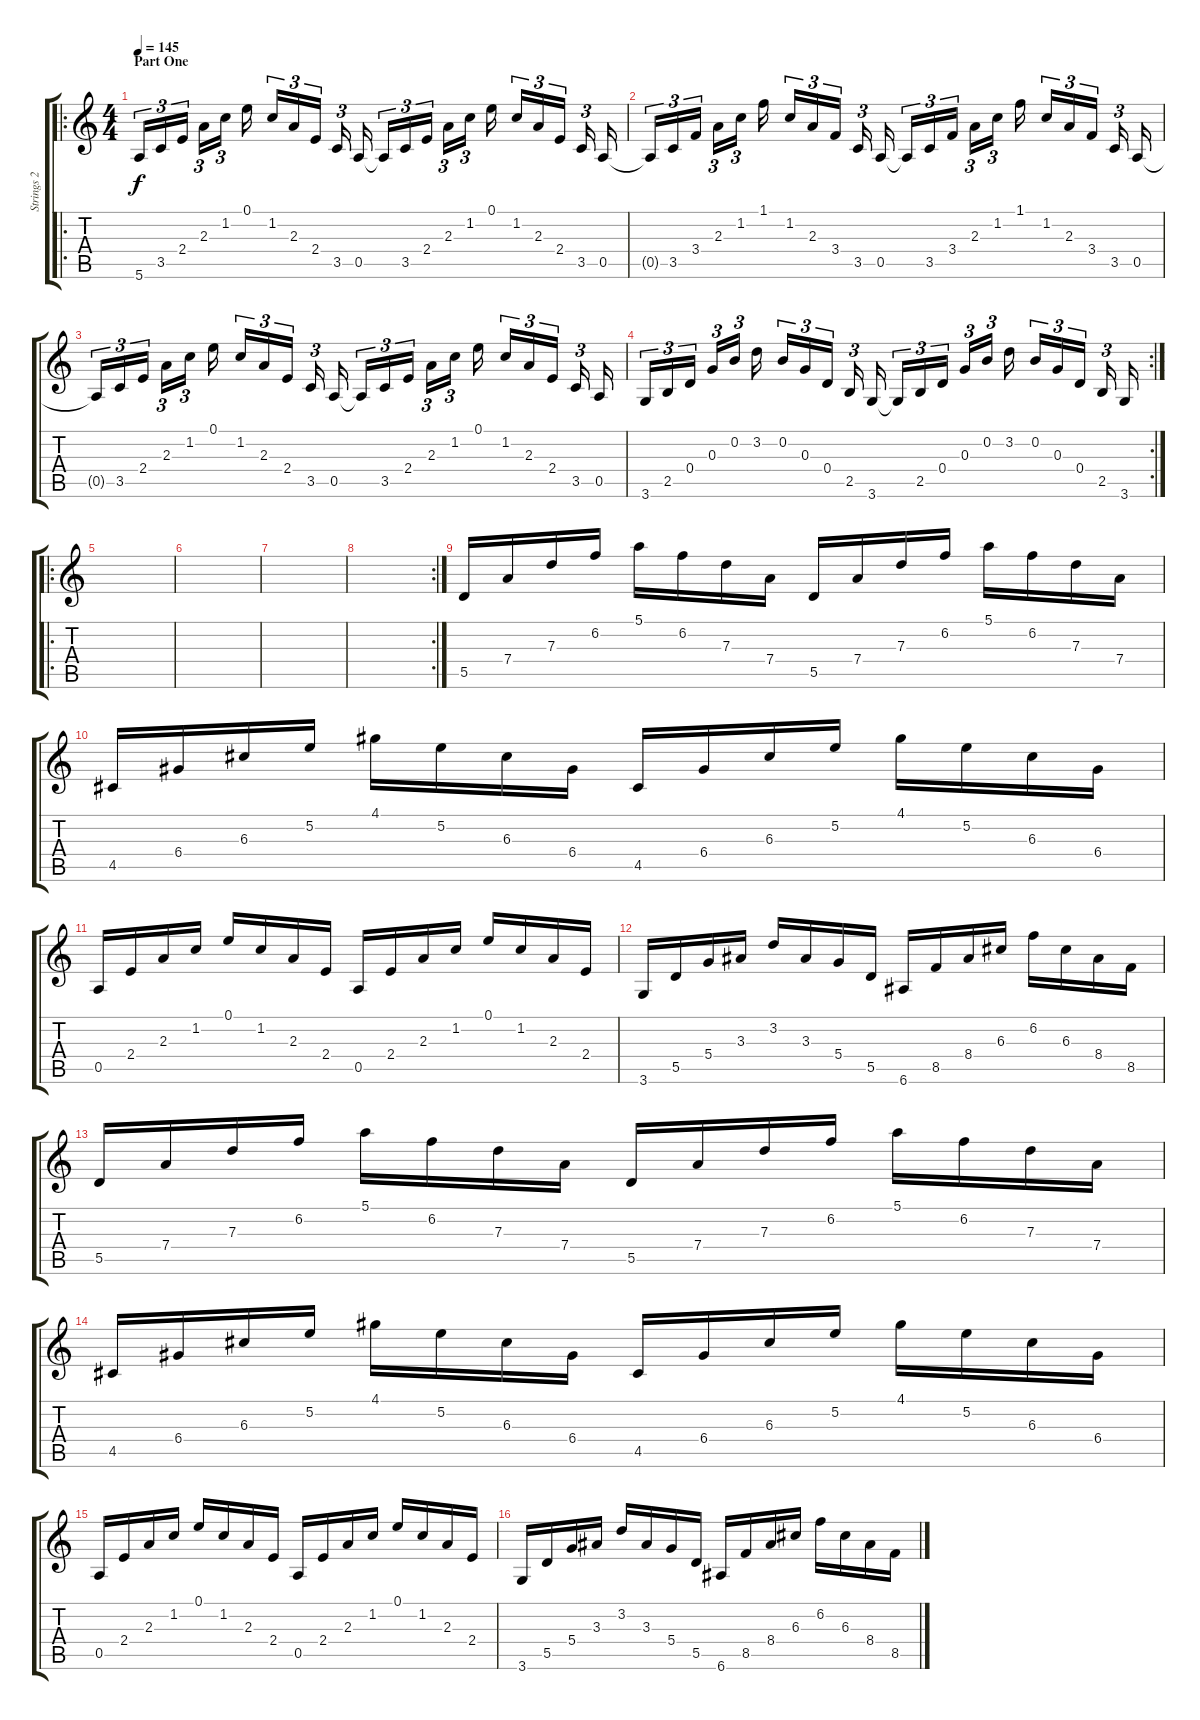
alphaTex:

\track ("Strings 2" "Strings 2") {instrument stringensemble1}
\staff {score tabs}
\tuning (E5 B4 G4 D4 A3 E3) {hide}
\ro
\ts (4 4)
\section ("" "Part One")
\tempo 145
\clef g2
\ks c
5.6.16{tu (3 2) dy f instrument stringensemble1} 3.5.16{tu (3 2)} 2.4.16{tu (3 2)} 2.3.16{tu (3 2)} 1.2.16{tu (3 2)} 0.1.16 1.2.16{tu (3 2)} 2.3.16{tu (3 2)} 2.4.16{tu (3 2)} 3.5.16{tu (3 2)} 0.5.16 0.5{t}.16{tu (3 2)} 3.5.16{tu (3 2)} 2.4.16{tu (3 2)} 2.3.16{tu (3 2)} 1.2.16{tu (3 2)} 0.1.16 1.2.16{tu (3 2)} 2.3.16{tu (3 2)} 2.4.16{tu (3 2)} 3.5.16{tu (3 2)} 0.5.16 |
0.5{t}.16{tu (3 2)} 3.5.16{tu (3 2)} 3.4.16{tu (3 2)} 2.3.16{tu (3 2)} 1.2.16{tu (3 2)} 1.1.16 1.2.16{tu (3 2)} 2.3.16{tu (3 2)} 3.4.16{tu (3 2)} 3.5.16{tu (3 2)} 0.5.16 0.5{t}.16{tu (3 2)} 3.5.16{tu (3 2)} 3.4.16{tu (3 2)} 2.3.16{tu (3 2)} 1.2.16{tu (3 2)} 1.1.16 1.2.16{tu (3 2)} 2.3.16{tu (3 2)} 3.4.16{tu (3 2)} 3.5.16{tu (3 2)} 0.5.16 |
0.5{t}.16{tu (3 2)} 3.5.16{tu (3 2)} 2.4.16{tu (3 2)} 2.3.16{tu (3 2)} 1.2.16{tu (3 2)} 0.1.16 1.2.16{tu (3 2)} 2.3.16{tu (3 2)} 2.4.16{tu (3 2)} 3.5.16{tu (3 2)} 0.5.16 0.5{t}.16{tu (3 2)} 3.5.16{tu (3 2)} 2.4.16{tu (3 2)} 2.3.16{tu (3 2)} 1.2.16{tu (3 2)} 0.1.16 1.2.16{tu (3 2)} 2.3.16{tu (3 2)} 2.4.16{tu (3 2)} 3.5.16{tu (3 2)} 0.5.16 |
\rc 2
3.6.16{tu (3 2)} 2.5.16{tu (3 2)} 0.4.16{tu (3 2)} 0.3.16{tu (3 2)} 0.2.16{tu (3 2)} 3.2.16 0.2.16{tu (3 2)} 0.3.16{tu (3 2)} 0.4.16{tu (3 2)} 2.5.16{tu (3 2)} 3.6.16 3.6{t}.16{tu (3 2)} 2.5.16{tu (3 2)} 0.4.16{tu (3 2)} 0.3.16{tu (3 2)} 0.2.16{tu (3 2)} 3.2.16 0.2.16{tu (3 2)} 0.3.16{tu (3 2)} 0.4.16{tu (3 2)} 2.5.16{tu (3 2)} 3.6.16 |
\ro
|
|
|
\rc 2
|
5.5.16 7.4.16 7.3.16 6.2.16 5.1.16 6.2.16 7.3.16 7.4.16 5.5.16 7.4.16 7.3.16 6.2.16 5.1.16 6.2.16 7.3.16 7.4.16 |
4.5.16 6.4.16 6.3.16 5.2.16 4.1.16 5.2.16 6.3.16 6.4.16 4.5.16 6.4.16 6.3.16 5.2.16 4.1.16 5.2.16 6.3.16 6.4.16 |
0.5.16 2.4.16 2.3.16 1.2.16 0.1.16 1.2.16 2.3.16 2.4.16 0.5.16 2.4.16 2.3.16 1.2.16 0.1.16 1.2.16 2.3.16 2.4.16 |
3.6.16 5.5.16 5.4.16 3.3.16 3.2.16 3.3.16 5.4.16 5.5.16 6.6.16 8.5.16 8.4.16 6.3.16 6.2.16 6.3.16 8.4.16 8.5.16 |
5.5.16 7.4.16 7.3.16 6.2.16 5.1.16 6.2.16 7.3.16 7.4.16 5.5.16 7.4.16 7.3.16 6.2.16 5.1.16 6.2.16 7.3.16 7.4.16 |
4.5.16 6.4.16 6.3.16 5.2.16 4.1.16 5.2.16 6.3.16 6.4.16 4.5.16 6.4.16 6.3.16 5.2.16 4.1.16 5.2.16 6.3.16 6.4.16 |
0.5.16 2.4.16 2.3.16 1.2.16 0.1.16 1.2.16 2.3.16 2.4.16 0.5.16 2.4.16 2.3.16 1.2.16 0.1.16 1.2.16 2.3.16 2.4.16 |
3.6.16 5.5.16 5.4.16 3.3.16 3.2.16 3.3.16 5.4.16 5.5.16 6.6.16 8.5.16 8.4.16 6.3.16 6.2.16 6.3.16 8.4.16 8.5.16
